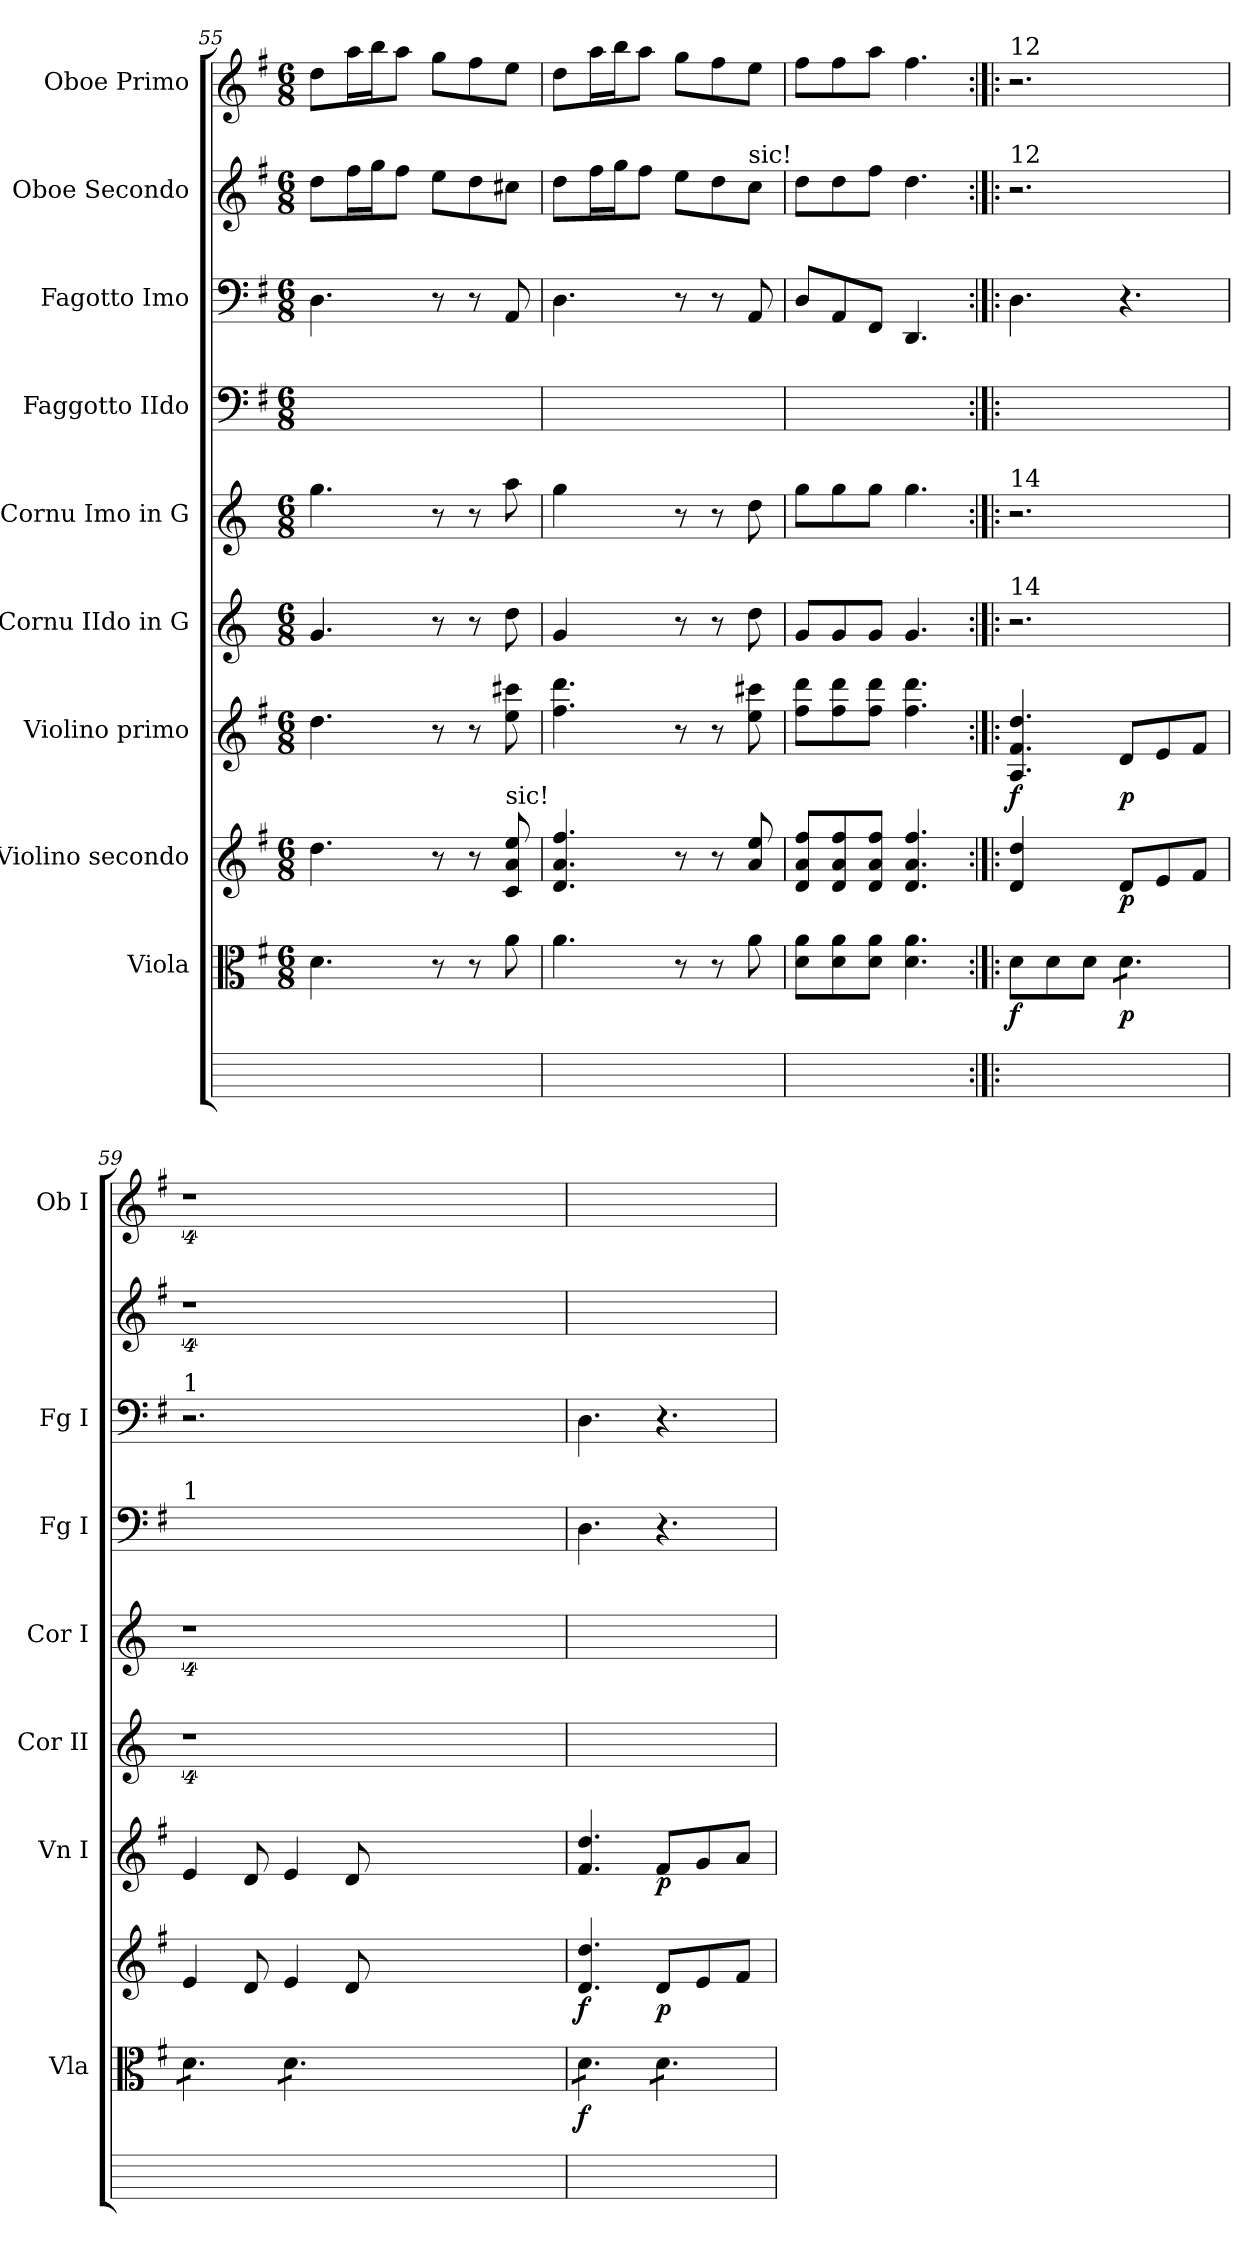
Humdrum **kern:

**kern	**kern	**dynam	**kern	**dynam	**kern	**dynam	**kern	**kern	**kern	**kern	**kern	**kern
*part10	*part9	*part9	*part8	*part8	*part7	*part7	*part6	*part5	*part4	*part3	*part2	*part1
*staff10	*staff9	*staff9	*staff8	*staff8	*staff7	*staff7	*staff6	*staff5	*staff4	*staff3	*staff2	*staff1
*	*I"Viola	*	*I"Violino secondo	*	*I"Violino primo	*	*I"Cornu IIdo in G	*I"Cornu Imo in G	*I"Faggotto IIdo	*I"Fagotto Imo	*I"Oboe Secondo	*I"Oboe Primo
*	*I'Vla	*	*	*	*I'Vn I	*	*I'Cor II	*I'Cor I	*I'Fg I	*I'Fg I	*	*I'Ob I
*	*clefC3	*	*clefG2	*	*clefG2	*	*clefG2	*clefG2	*clefF4	*clefF4	*clefG2	*clefG2
*	*	*	*	*	*	*	*ITrd3c5	*ITrd3c5	*	*	*	*
*	*k[f#]	*	*k[f#]	*	*k[f#]	*	*k[f#]	*k[f#]	*k[f#]	*k[f#]	*k[f#]	*k[f#]
*	*G:	*	*G:	*	*G:	*	*	*	*G:	*G:	*G:	*G:
*	*M6/8	*	*M6/8	*	*M6/8	*	*M6/8	*M6/8	*M6/8	*M6/8	*M6/8	*M6/8
=55	=55	=55	=55	=55	=55	=55	=55	=55	=55	=55	=55	=55
2.ryy	4.d\	.	4.dd\	.	4.dd\	.	4.d/	4.dd\	4.D\yy	4.D\	8dd\L	8dd\L
.	.	.	.	.	.	.	.	.	.	.	16ff#\L	16aa\L
.	.	.	.	.	.	.	.	.	.	.	16gg\J	16bb\J
.	.	.	.	.	.	.	.	.	.	.	8ff#\J	8aa\J
.	8r	.	8r	.	8r	.	8r	8r	8ryy	8r	8ee\L	8gg\L
.	8r	.	8r	.	8r	.	8r	8r	8ryy	8r	8dd\	8ff#\
!	!	!	!LO:TX:a:t=sic!	!	!	!	!	!	!	!	!	!
.	8a\	.	8c/ 8a/ 8ee/	.	8ee\ 8ccc#X\	.	8a\	8ee\	8AA/yy	8AA/	8cc#X\J	8ee\J
=56	=56	=56	=56	=56	=56	=56	=56	=56	=56	=56	=56	=56
!	!	!	!	!	!	!	!LO:N:vis=4	!LO:N:vis=4	!	!	!	!
2.ryy	4.a\	.	4.d/ 4.a/ 4.ff#/	.	4.ff#\ 4.ddd\	.	4.d/	4.dd\	4.D\yy	4.D\	8dd\L	8dd\L
.	.	.	.	.	.	.	.	.	.	.	16ff#\L	16aa\L
.	.	.	.	.	.	.	.	.	.	.	16gg\J	16bb\J
.	.	.	.	.	.	.	.	.	.	.	8ff#\J	8aa\J
.	8r	.	8r	.	8r	.	8r	8r	8ryy	8r	8ee\L	8gg\L
.	8r	.	8r	.	8r	.	8r	8r	8ryy	8r	8dd\	8ff#\
!	!	!	!	!	!	!	!	!	!	!	!LO:TX:a:t=sic!	!
.	8a\	.	8a/ 8ee/	.	8ee\ 8ccc#X\	.	8a\	8a\	8AA/yy	8AA/	8cc\J	8ee\J
=57	=57	=57	=57	=57	=57	=57	=57	=57	=57	=57	=57	=57
2.ryy	8d\ 8a\L	.	8d/ 8a/ 8ff#/L	.	8ff#\ 8ddd\L	.	8d/L	8dd\L	8D/Lyy	8D/L	8dd\L	8ff#\L
.	8d\ 8a\	.	8d/ 8a/ 8ff#/	.	8ff#\ 8ddd\	.	8d/	8dd\	8AA/yy	8AA/	8dd\	8ff#\
.	8d\ 8a\J	.	8d/ 8a/ 8ff#/J	.	8ff#\ 8ddd\J	.	8d/J	8dd\J	8FF#/Jyy	8FF#/J	8ff#\J	8aa\J
.	4.d\ 4.a\	.	4.d/ 4.a/ 4.ff#/	.	4.ff#\ 4.ddd\	.	4.d/	4.dd\	4.DD/yy	4.DD/	4.dd\	4.ff#\
=58:|!|:	=58:|!|:	=58:|!|:	=58:|!|:	=58:|!|:	=58:|!|:	=58:|!|:	=58:|!|:	=58:|!|:	=58:|!|:	=58:|!|:	=58:|!|:	=58:|!|:
!	!	!	!	!	!	!	!	!	!	!	!	!LO:TX:a:t=12
!	!	!	!	!	!	!	!	!	!	!	!LO:TX:a:t=12	!
!	!	!	!	!	!	!	!	!LO:TX:a:t=14	!	!	!	!
!	!	!	!	!	!	!	!LO:TX:a:t=14	!	!	!	!	!
!	!	!	!LO:N:vis=4	!	!	!	!	!	!	!	!	!
2.ryy	8d\L	f	4.d/ 4.dd/	for	4.A/ 4.f#/ 4.dd/	f	2.r	2.r	4.D\yy	4.D\	2.r	2.r
.	8d\	.	.	.	.	.	.	.	.	.	.	.
.	8d\J	.	.	.	.	.	.	.	.	.	.	.
*	*tremolo	*	*	*	*	*	*	*	*	*	*	*
.	8d\L	p	8d/L	p	8d/L	p	.	.	4.ryy	4.r	.	.
.	8d\	.	8e/	.	8e/	.	.	.	.	.	.	.
.	8d\J	.	8f#/J	.	8f#/J	.	.	.	.	.	.	.
=59	=59	=59	=59	=59	=59	=59	=59	=59	=59	=59	=59	=59
!	!	!	!	!	!	!	!	!	!	!LO:TX:a:t=1	!	!
!	!	!	!	!	!	!	!	!	!LO:TX:a:t=1	!	!	!
2.ryy	8d\L	.	4e/	.	4e/	.	4%9r	4%9r	2.ryy	2.r	4%9r	4%9r
.	8d\	.	.	.	.	.	.	.	.	.	.	.
.	8d\J	.	8d/	.	8d/	.	.	.	.	.	.	.
.	8d\L	.	4e/	.	4e/	.	.	.	.	.	.	.
.	8d\	.	.	.	.	.	.	.	.	.	.	.
.	8d\J	.	8d/	.	8d/	.	.	.	.	.	.	.
1.ryy	1.ryy	.	1.ryy	.	1.ryy	.	.	.	1.ryy	1.ryy	.	.
=60	=60	=60	=60	=60	=60	=60	=60	=60	=60	=60	=60	=60
2.ryy	8d\L	f	4.d/ 4.dd/	f	4.f#/ 4.dd/	fr	2.ryy	2.ryy	4.D\	4.D\	2.ryy	2.ryy
.	8d\	.	.	.	.	.	.	.	.	.	.	.
.	8d\J	.	.	.	.	.	.	.	.	.	.	.
.	8d\L	.	8d/L	p	8f#/L	p	.	.	4.r	4.r	.	.
.	8d\	.	8e/	.	8g/	.	.	.	.	.	.	.
.	8d\J	.	8f#/J	.	8a/J	.	.	.	.	.	.	.
*	*Xtremolo	*	*	*	*	*	*	*	*	*	*	*
=	=	=	=	=	=	=	=	=	=	=	=	=
*-	*-	*-	*-	*-	*-	*-	*-	*-	*-	*-	*-	*-
